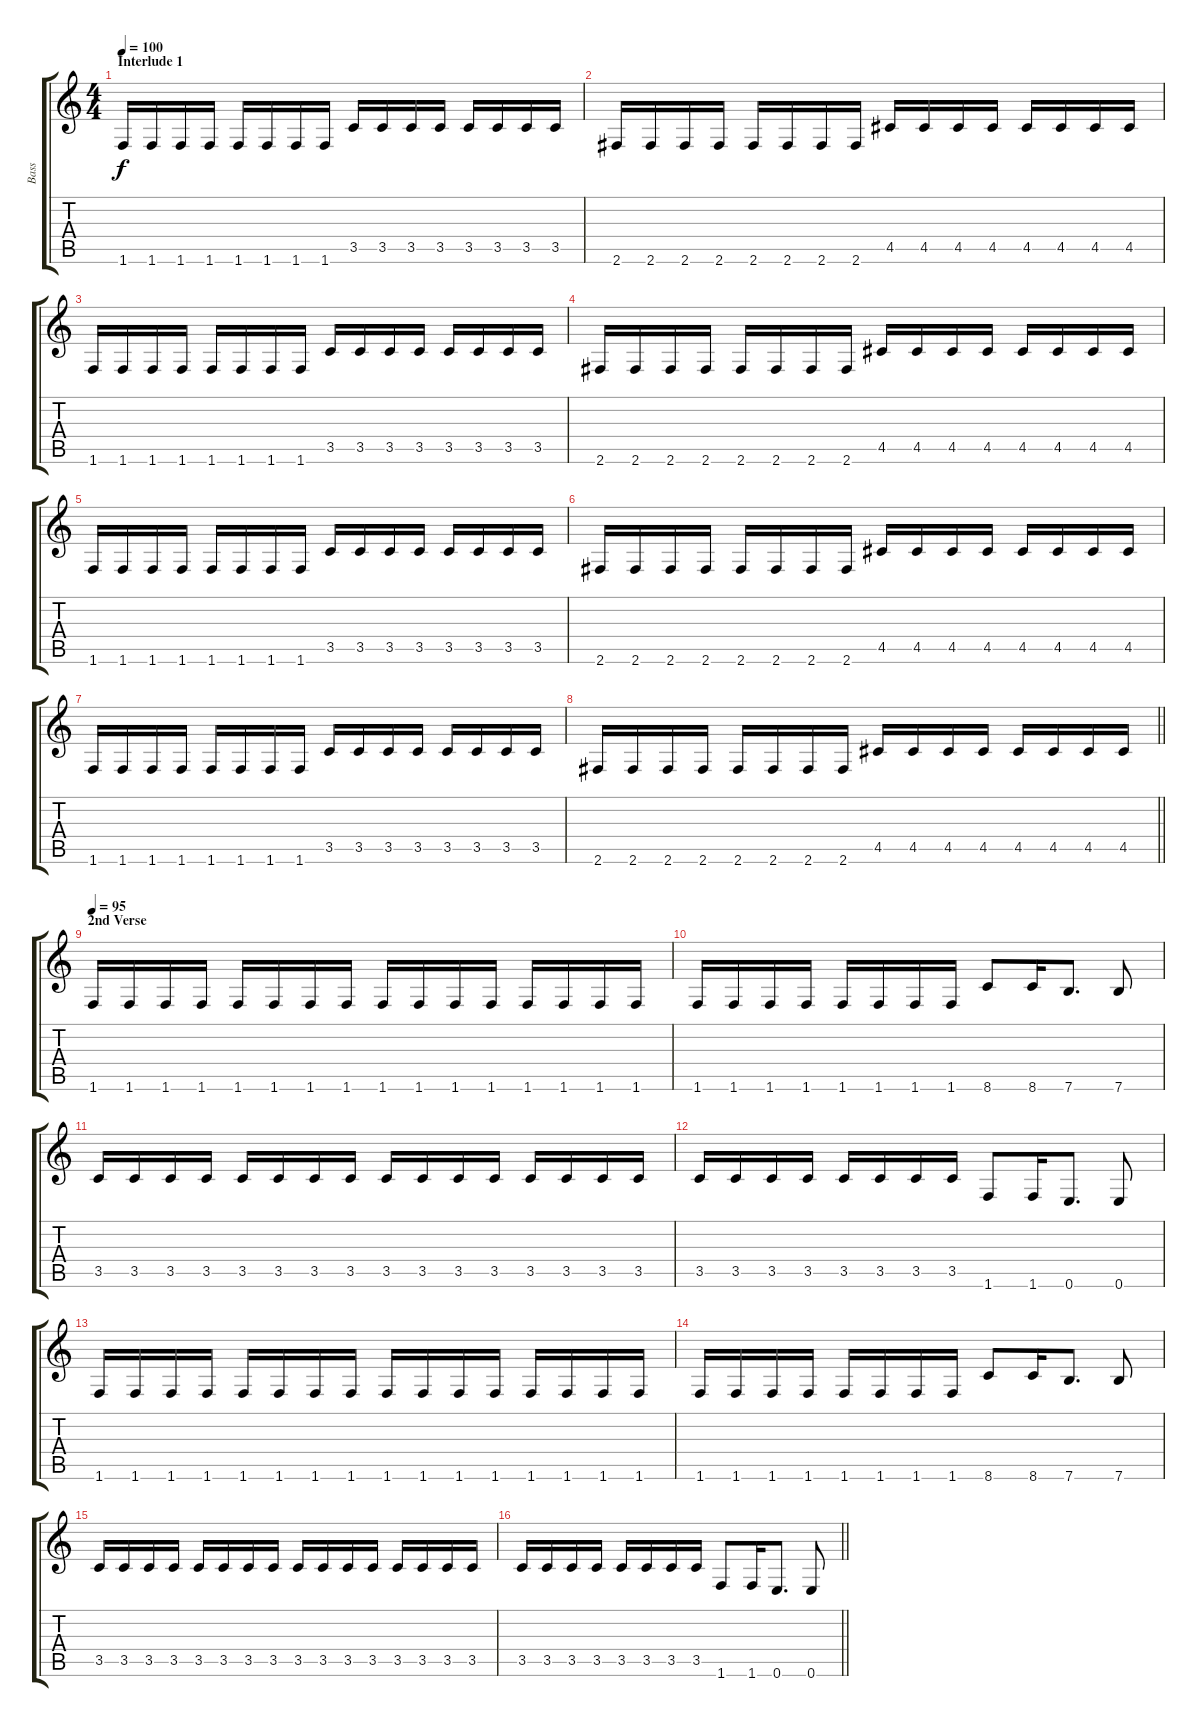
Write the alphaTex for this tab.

\track ("Bass" "Bass") {instrument electricbassfinger}
\staff {score tabs}
\tuning (E4 B3 G3 D3 A2 E2) {hide}
\ts (4 4)
\section ("" "Interlude 1")
\tempo 100
\clef g2
\ks c
1.6.16{dy f} 1.6.16 1.6.16 1.6.16 1.6.16 1.6.16 1.6.16 1.6.16 3.5.16 3.5.16 3.5.16 3.5.16 3.5.16 3.5.16 3.5.16 3.5.16 |
2.6.16 2.6.16 2.6.16 2.6.16 2.6.16 2.6.16 2.6.16 2.6.16 4.5.16 4.5.16 4.5.16 4.5.16 4.5.16 4.5.16 4.5.16 4.5.16 |
1.6.16 1.6.16 1.6.16 1.6.16 1.6.16 1.6.16 1.6.16 1.6.16 3.5.16 3.5.16 3.5.16 3.5.16 3.5.16 3.5.16 3.5.16 3.5.16 |
2.6.16 2.6.16 2.6.16 2.6.16 2.6.16 2.6.16 2.6.16 2.6.16 4.5.16 4.5.16 4.5.16 4.5.16 4.5.16 4.5.16 4.5.16 4.5.16 |
1.6.16 1.6.16 1.6.16 1.6.16 1.6.16 1.6.16 1.6.16 1.6.16 3.5.16 3.5.16 3.5.16 3.5.16 3.5.16 3.5.16 3.5.16 3.5.16 |
2.6.16 2.6.16 2.6.16 2.6.16 2.6.16 2.6.16 2.6.16 2.6.16 4.5.16 4.5.16 4.5.16 4.5.16 4.5.16 4.5.16 4.5.16 4.5.16 |
1.6.16 1.6.16 1.6.16 1.6.16 1.6.16 1.6.16 1.6.16 1.6.16 3.5.16 3.5.16 3.5.16 3.5.16 3.5.16 3.5.16 3.5.16 3.5.16 |
\barLineRight lightlight
2.6.16 2.6.16 2.6.16 2.6.16 2.6.16 2.6.16 2.6.16 2.6.16 4.5.16 4.5.16 4.5.16 4.5.16 4.5.16 4.5.16 4.5.16 4.5.16 |
\section ("" "2nd Verse")
\tempo 95
1.6.16 1.6.16 1.6.16 1.6.16 1.6.16 1.6.16 1.6.16 1.6.16 1.6.16 1.6.16 1.6.16 1.6.16 1.6.16 1.6.16 1.6.16 1.6.16 |
1.6.16 1.6.16 1.6.16 1.6.16 1.6.16 1.6.16 1.6.16 1.6.16 8.6.8 8.6.16 7.6.8{d} 7.6.8 |
3.5.16 3.5.16 3.5.16 3.5.16 3.5.16 3.5.16 3.5.16 3.5.16 3.5.16 3.5.16 3.5.16 3.5.16 3.5.16 3.5.16 3.5.16 3.5.16 |
3.5.16 3.5.16 3.5.16 3.5.16 3.5.16 3.5.16 3.5.16 3.5.16 1.6.8 1.6.16 0.6.8{d} 0.6.8 |
1.6.16 1.6.16 1.6.16 1.6.16 1.6.16 1.6.16 1.6.16 1.6.16 1.6.16 1.6.16 1.6.16 1.6.16 1.6.16 1.6.16 1.6.16 1.6.16 |
1.6.16 1.6.16 1.6.16 1.6.16 1.6.16 1.6.16 1.6.16 1.6.16 8.6.8 8.6.16 7.6.8{d} 7.6.8 |
3.5.16 3.5.16 3.5.16 3.5.16 3.5.16 3.5.16 3.5.16 3.5.16 3.5.16 3.5.16 3.5.16 3.5.16 3.5.16 3.5.16 3.5.16 3.5.16 |
\barLineRight lightlight
3.5.16 3.5.16 3.5.16 3.5.16 3.5.16 3.5.16 3.5.16 3.5.16 1.6.8 1.6.16 0.6.8{d} 0.6.8
